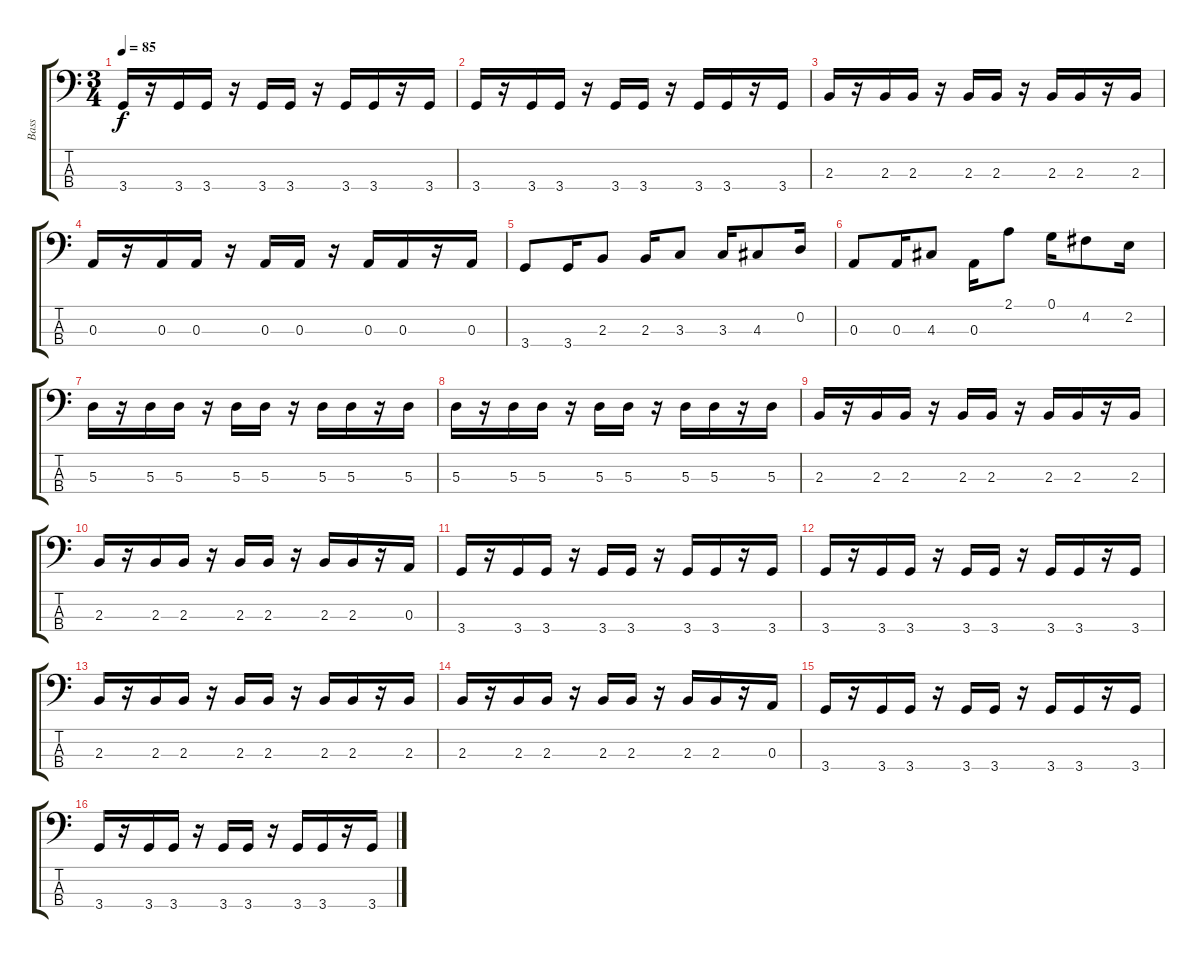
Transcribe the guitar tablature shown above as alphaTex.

\track ("Bass" "Bass") {instrument electricbasspick}
\staff {score tabs}
\tuning (G2 D2 A1 E1) {hide}
\ts (3 4)
\tempo 85
\clef f4
\ks c
3.4.16{dy f} r.16 3.4.16 3.4.16 r.16 3.4.16 3.4.16 r.16 3.4.16 3.4.16 r.16 3.4.16 |
3.4.16 r.16 3.4.16 3.4.16 r.16 3.4.16 3.4.16 r.16 3.4.16 3.4.16 r.16 3.4.16 |
2.3.16 r.16 2.3.16 2.3.16 r.16 2.3.16 2.3.16 r.16 2.3.16 2.3.16 r.16 2.3.16 |
0.3.16 r.16 0.3.16 0.3.16 r.16 0.3.16 0.3.16 r.16 0.3.16 0.3.16 r.16 0.3.16 |
3.4.8 3.4.16 2.3.8 2.3.16 3.3.8 3.3.16 4.3.8 0.2.16 |
0.3.8 0.3.16 4.3.8 0.3.16 2.1.8 0.1.16 4.2.8 2.2.16 |
5.3.16 r.16 5.3.16 5.3.16 r.16 5.3.16 5.3.16 r.16 5.3.16 5.3.16 r.16 5.3.16 |
5.3.16 r.16 5.3.16 5.3.16 r.16 5.3.16 5.3.16 r.16 5.3.16 5.3.16 r.16 5.3.16 |
2.3.16 r.16 2.3.16 2.3.16 r.16 2.3.16 2.3.16 r.16 2.3.16 2.3.16 r.16 2.3.16 |
2.3.16 r.16 2.3.16 2.3.16 r.16 2.3.16 2.3.16 r.16 2.3.16 2.3.16 r.16 0.3.16 |
3.4.16 r.16 3.4.16 3.4.16 r.16 3.4.16 3.4.16 r.16 3.4.16 3.4.16 r.16 3.4.16 |
3.4.16 r.16 3.4.16 3.4.16 r.16 3.4.16 3.4.16 r.16 3.4.16 3.4.16 r.16 3.4.16 |
2.3.16 r.16 2.3.16 2.3.16 r.16 2.3.16 2.3.16 r.16 2.3.16 2.3.16 r.16 2.3.16 |
2.3.16 r.16 2.3.16 2.3.16 r.16 2.3.16 2.3.16 r.16 2.3.16 2.3.16 r.16 0.3.16 |
3.4.16 r.16 3.4.16 3.4.16 r.16 3.4.16 3.4.16 r.16 3.4.16 3.4.16 r.16 3.4.16 |
3.4.16 r.16 3.4.16 3.4.16 r.16 3.4.16 3.4.16 r.16 3.4.16 3.4.16 r.16 3.4.16
